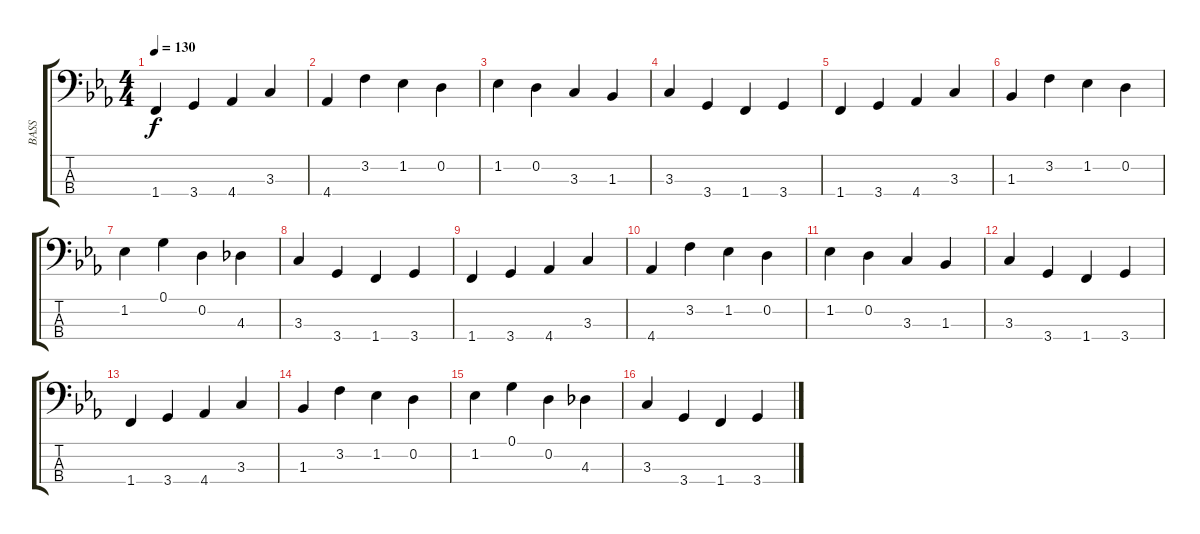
\track ("BASS" "BASS") {instrument fretlessbass}
\staff {score tabs}
\tuning (G2 D2 A1 E1) {hide}
\ts (4 4)
\tempo 130
\clef f4
\ks eb
1.4.4{dy f} 3.4.4 4.4.4 3.3.4 |
4.4.4 3.2.4 1.2.4 0.2.4 |
1.2.4 0.2.4 3.3.4 1.3.4 |
3.3.4 3.4.4 1.4.4 3.4.4 |
1.4.4 3.4.4 4.4.4 3.3.4 |
1.3.4 3.2.4 1.2.4 0.2.4 |
1.2.4 0.1.4 0.2.4 4.3.4 |
3.3.4 3.4.4 1.4.4 3.4.4 |
1.4.4 3.4.4 4.4.4 3.3.4 |
4.4.4 3.2.4 1.2.4 0.2.4 |
1.2.4 0.2.4 3.3.4 1.3.4 |
3.3.4 3.4.4 1.4.4 3.4.4 |
1.4.4 3.4.4 4.4.4 3.3.4 |
1.3.4 3.2.4 1.2.4 0.2.4 |
1.2.4 0.1.4 0.2.4 4.3.4 |
3.3.4 3.4.4 1.4.4 3.4.4
